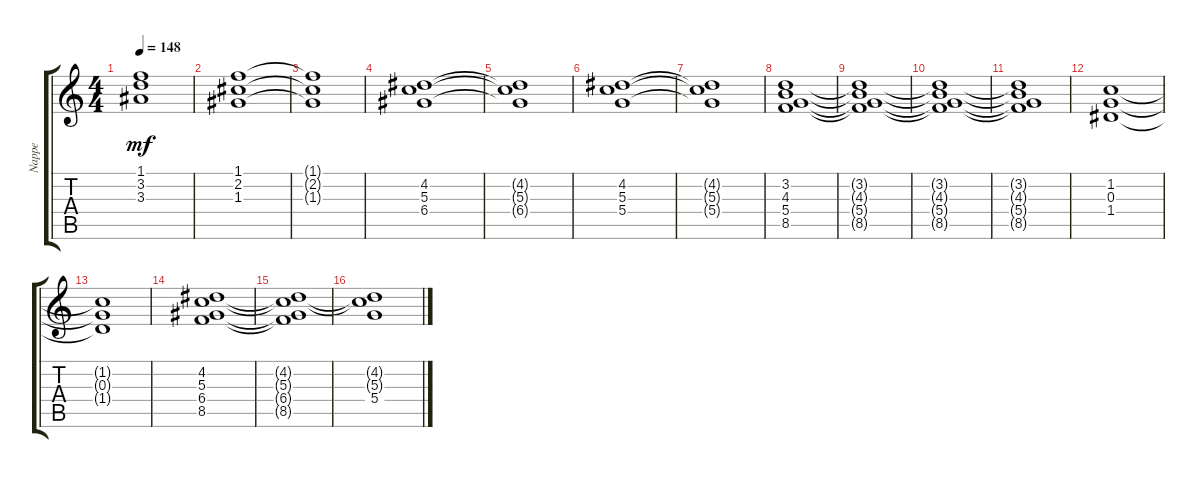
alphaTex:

\track ("Nappe" "Nappe") {instrument synthstrings1}
\staff {score tabs}
\tuning (E5 B4 G4 D4 A3 E3) {hide}
\ts (4 4)
\tempo 148
\clef g2
\ks c
(1.1{t} 3.2{t} 3.3{t}).1{dy mf} |
(1.1 2.2 1.3).1 |
(1.1{t} 2.2{t} 1.3{t}).1 |
(4.2 5.3 6.4).1 |
(4.2{t} 5.3{t} 6.4{t}).1 |
(4.2 5.3 5.4).1 |
(4.2{t} 5.3{t} 5.4{t}).1 |
(3.2 4.3 5.4 8.5).1 |
(3.2{t} 4.3{t} 5.4{t} 8.5{t}).1 |
(3.2{t} 4.3{t} 5.4{t} 8.5{t}).1 |
(3.2{t} 4.3{t} 5.4{t} 8.5{t}).1 |
(1.2 0.3 1.4).1 |
(1.2{t} 0.3{t} 1.4{t}).1 |
(4.2 5.3 6.4 8.5).1 |
(4.2{t} 5.3{t} 6.4{t} 8.5{t}).1 |
(4.2{t} 5.3{t} 5.4).1
